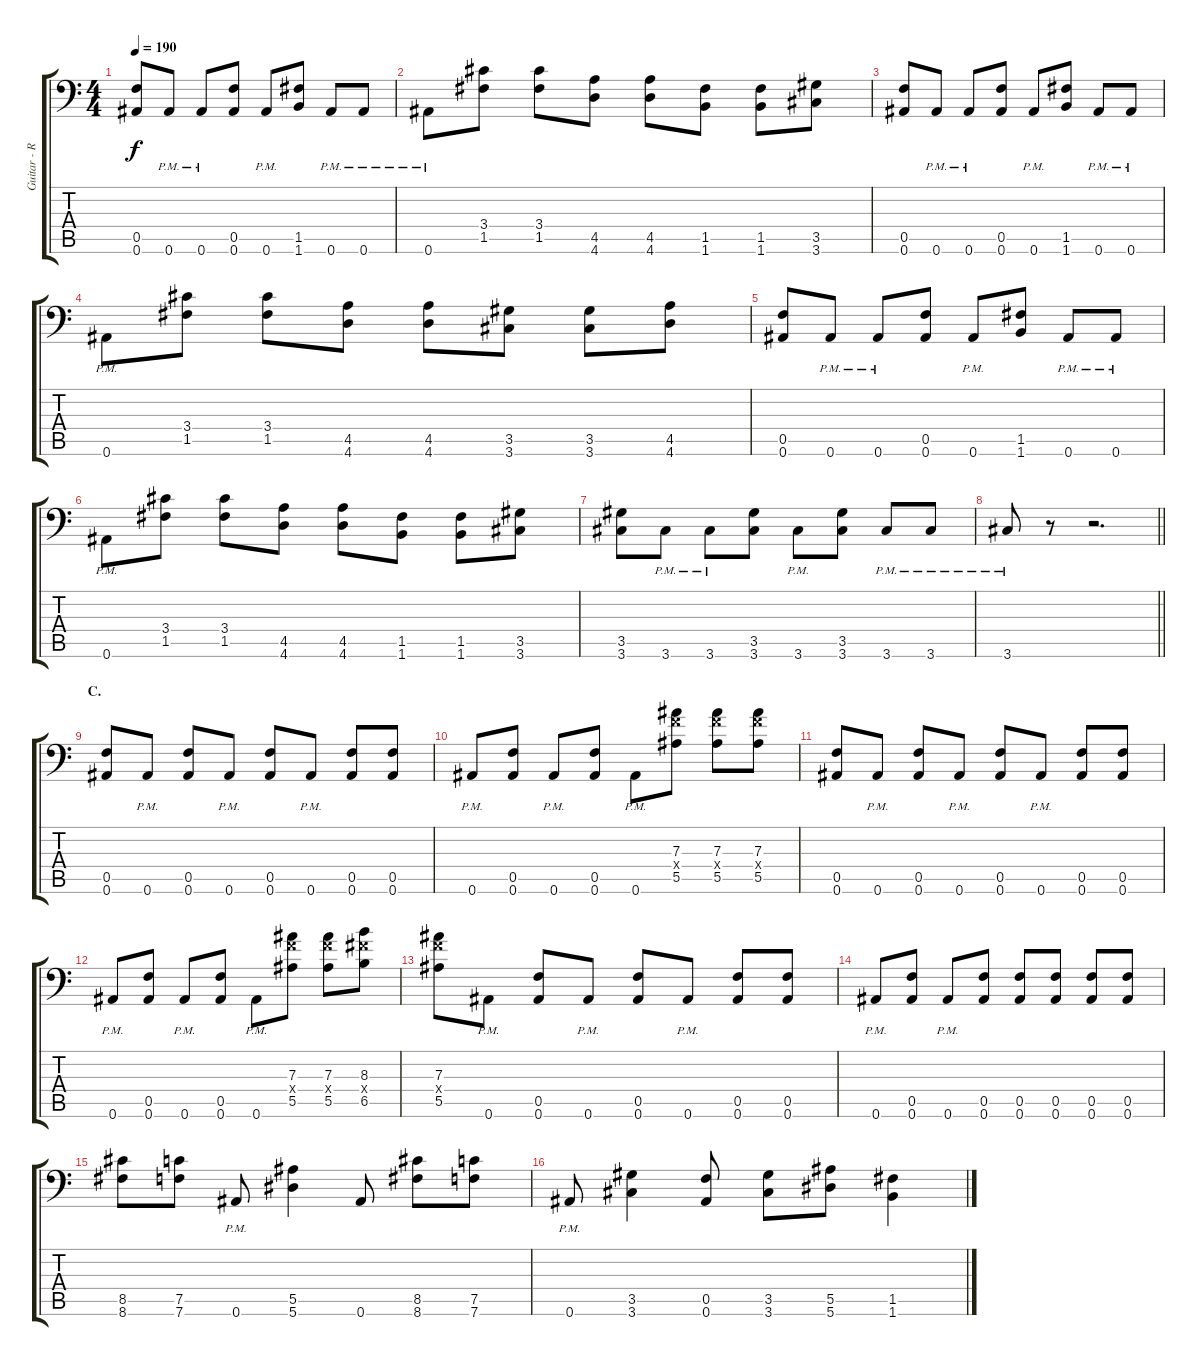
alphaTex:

\track ("Guitar - Right" "Guitar - R") {instrument distortionguitar}
\staff {score tabs}
\tuning (C4 G3 Eb3 Bb2 F2 Bb1) {hide}
\ts (4 4)
\tempo 190
\clef f4
\ks c
(0.5 0.6).8{dy f} 0.6{pm}.8 0.6{pm}.8 (0.5 0.6).8 0.6{pm}.8 (1.5 1.6).8 0.6{pm}.8 0.6{pm}.8 |
0.6{pm}.8 (3.4 1.5).8 (3.4 1.5).8 (4.5 4.6).8 (4.5 4.6).8 (1.5 1.6).8 (1.5 1.6).8 (3.5 3.6).8 |
(0.5 0.6).8 0.6{pm}.8 0.6{pm}.8 (0.5 0.6).8 0.6{pm}.8 (1.5 1.6).8 0.6{pm}.8 0.6{pm}.8 |
0.6{pm}.8 (3.4 1.5).8 (3.4 1.5).8 (4.5 4.6).8 (4.5 4.6).8 (3.5 3.6).8 (3.5 3.6).8 (4.5 4.6).8 |
(0.5 0.6).8 0.6{pm}.8 0.6{pm}.8 (0.5 0.6).8 0.6{pm}.8 (1.5 1.6).8 0.6{pm}.8 0.6{pm}.8 |
0.6{pm}.8 (3.4 1.5).8 (3.4 1.5).8 (4.5 4.6).8 (4.5 4.6).8 (1.5 1.6).8 (1.5 1.6).8 (3.5 3.6).8 |
(3.5 3.6).8 3.6{pm}.8 3.6{pm}.8 (3.5 3.6).8 3.6{pm}.8 (3.5 3.6).8 3.6{pm}.8 3.6{pm}.8 |
\barLineRight lightlight
3.6{pm}.8 r.8 r.2{d} |
\section ("" "C.")
(0.5 0.6).8 0.6{pm}.8 (0.5 0.6).8 0.6{pm}.8 (0.5 0.6).8 0.6{pm}.8 (0.5 0.6).8 (0.5 0.6).8 |
0.6{pm}.8 (0.5 0.6).8 0.6{pm}.8 (0.5 0.6).8 0.6{pm}.8 (7.3 7.4{x} 5.5).8 (7.3 7.4{x} 5.5).8 (7.3 7.4{x} 5.5).8 |
(0.5 0.6).8 0.6{pm}.8 (0.5 0.6).8 0.6{pm}.8 (0.5 0.6).8 0.6{pm}.8 (0.5 0.6).8 (0.5 0.6).8 |
0.6{pm}.8 (0.5 0.6).8 0.6{pm}.8 (0.5 0.6).8 0.6{pm}.8 (7.3 7.4{x} 5.5).8 (7.3 7.4{x} 5.5).8 (8.3 8.4{x} 6.5).8 |
(7.3 7.4{x} 5.5).8 0.6{pm}.8 (0.5 0.6).8 0.6{pm}.8 (0.5 0.6).8 0.6{pm}.8 (0.5 0.6).8 (0.5 0.6).8 |
0.6{pm}.8 (0.5 0.6).8 0.6{pm}.8 (0.5 0.6).8 (0.5 0.6).8 (0.5 0.6).8 (0.5 0.6).8 (0.5 0.6).8 |
(8.5 8.6).8 (7.5 7.6).8 0.6{pm}.8 (5.5 5.6).4 0.6.8 (8.5 8.6).8 (7.5 7.6).8 |
0.6{pm}.8 (3.5 3.6).4 (0.5 0.6).8 (3.5 3.6).8 (5.5 5.6).8 (1.5 1.6).4
